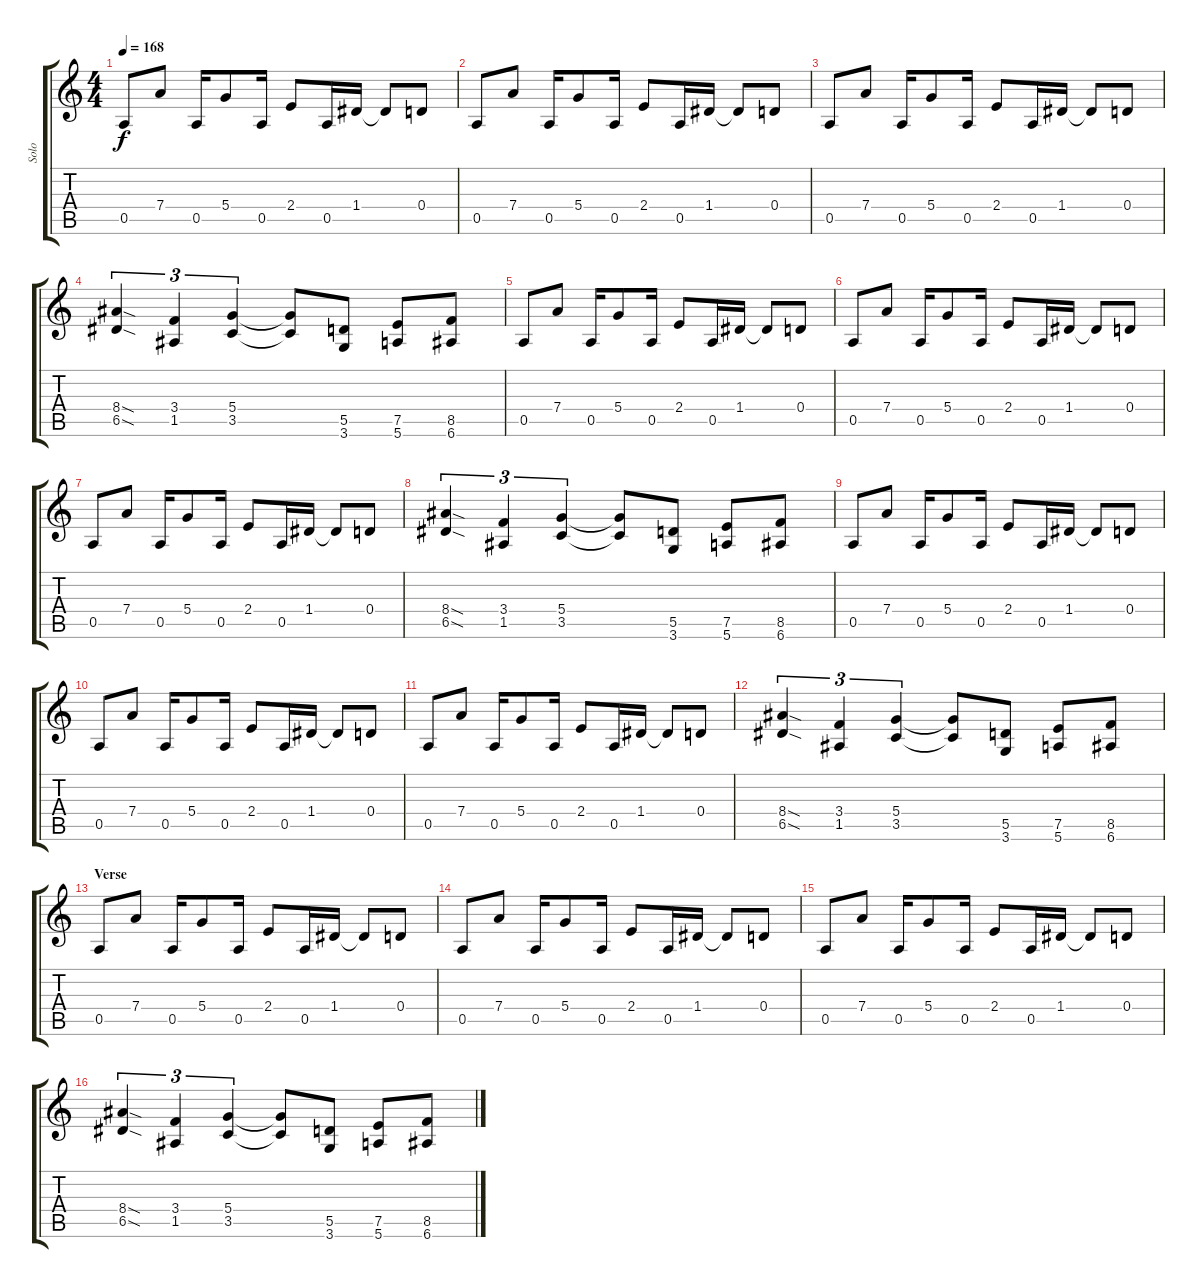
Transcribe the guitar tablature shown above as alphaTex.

\track ("Solo" "Solo") {instrument distortionguitar}
\staff {score tabs}
\tuning (E4 B3 G3 D3 A2 E2) {hide}
\ts (4 4)
\tempo 168
\clef g2
\ks c
0.5.8{dy f} 7.4.8 0.5.16 5.4.8 0.5.16 2.4.8 0.5.16 1.4.16 1.4{t}.8 0.4.8 |
0.5.8 7.4.8 0.5.16 5.4.8 0.5.16 2.4.8 0.5.16 1.4.16 1.4{t}.8 0.4.8 |
0.5.8 7.4.8 0.5.16 5.4.8 0.5.16 2.4.8 0.5.16 1.4.16 1.4{t}.8 0.4.8 |
(8.4{sod} 6.5{sod}).4{tu (3 2)} (3.4 1.5).4{tu (3 2)} (5.4 3.5).4{tu (3 2)} (5.4{t} 3.5{t}).8 (5.5 3.6).8 (7.5 5.6).8 (8.5 6.6).8 |
0.5.8 7.4.8 0.5.16 5.4.8 0.5.16 2.4.8 0.5.16 1.4.16 1.4{t}.8 0.4.8 |
0.5.8 7.4.8 0.5.16 5.4.8 0.5.16 2.4.8 0.5.16 1.4.16 1.4{t}.8 0.4.8 |
0.5.8 7.4.8 0.5.16 5.4.8 0.5.16 2.4.8 0.5.16 1.4.16 1.4{t}.8 0.4.8 |
(8.4{sod} 6.5{sod}).4{tu (3 2)} (3.4 1.5).4{tu (3 2)} (5.4 3.5).4{tu (3 2)} (5.4{t} 3.5{t}).8 (5.5 3.6).8 (7.5 5.6).8 (8.5 6.6).8 |
0.5.8 7.4.8 0.5.16 5.4.8 0.5.16 2.4.8 0.5.16 1.4.16 1.4{t}.8 0.4.8 |
0.5.8 7.4.8 0.5.16 5.4.8 0.5.16 2.4.8 0.5.16 1.4.16 1.4{t}.8 0.4.8 |
0.5.8 7.4.8 0.5.16 5.4.8 0.5.16 2.4.8 0.5.16 1.4.16 1.4{t}.8 0.4.8 |
(8.4{sod} 6.5{sod}).4{tu (3 2)} (3.4 1.5).4{tu (3 2)} (5.4 3.5).4{tu (3 2)} (5.4{t} 3.5{t}).8 (5.5 3.6).8 (7.5 5.6).8 (8.5 6.6).8 |
\section ("" "Verse")
0.5.8 7.4.8 0.5.16 5.4.8 0.5.16 2.4.8 0.5.16 1.4.16 1.4{t}.8 0.4.8 |
0.5.8 7.4.8 0.5.16 5.4.8 0.5.16 2.4.8 0.5.16 1.4.16 1.4{t}.8 0.4.8 |
0.5.8 7.4.8 0.5.16 5.4.8 0.5.16 2.4.8 0.5.16 1.4.16 1.4{t}.8 0.4.8 |
(8.4{sod} 6.5{sod}).4{tu (3 2)} (3.4 1.5).4{tu (3 2)} (5.4 3.5).4{tu (3 2)} (5.4{t} 3.5{t}).8 (5.5 3.6).8 (7.5 5.6).8 (8.5 6.6).8
